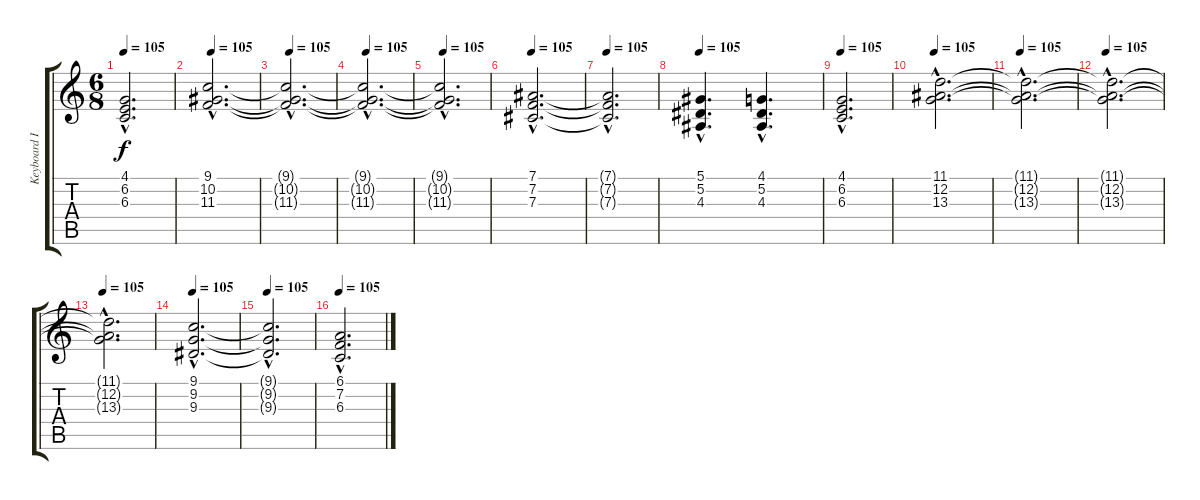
\track ("Keyboard II" "Keyboard I") {instrument rockorgan}
\staff {score tabs}
\tuning (Eb4 Bb3 Gb3 Db3 Ab2 Eb2) {hide}
\ts (6 8)
\tempo 105
\clef g2
\ks c
(4.1{hac} 6.2{hac} 6.3{hac}).2{d dy f} |
\tempo 105
(9.1{hac} 10.2{hac} 11.3{hac}).2{d} |
\tempo 105
(9.1{hac t} 10.2{hac t} 11.3{hac t}).2{d} |
\tempo 105
(9.1{hac t} 10.2{hac t} 11.3{hac t}).2{d} |
\tempo 105
(9.1{hac t} 10.2{hac t} 11.3{hac t}).2{d} |
\tempo 105
(7.1{hac} 7.2{hac} 7.3{hac}).2{d} |
\tempo 105
(7.1{hac t} 7.2{hac t} 7.3{hac t}).2{d} |
\tempo 105
(5.1{hac} 5.2{hac} 4.3{hac}).4{d} (4.1{hac} 5.2{hac} 4.3{hac}).4{d} |
\tempo 105
(4.1{hac} 6.2{hac} 6.3{hac}).2{d} |
\tempo 105
(11.1{hac} 12.2{hac} 13.3{hac}).2{d} |
\tempo 105
(11.1{hac t} 12.2{hac t} 13.3{hac t}).2{d} |
\tempo 105
(11.1{hac t} 12.2{hac t} 13.3{hac t}).2{d} |
\tempo 105
(11.1{hac t} 12.2{hac t} 13.3{hac t}).2{d} |
\tempo 105
(9.1{hac} 9.2{hac} 9.3{hac}).2{d} |
\tempo 105
(9.1{hac t} 9.2{hac t} 9.3{hac t}).2{d} |
\tempo 105
(6.1{hac} 7.2{hac} 6.3{hac}).2{d}
